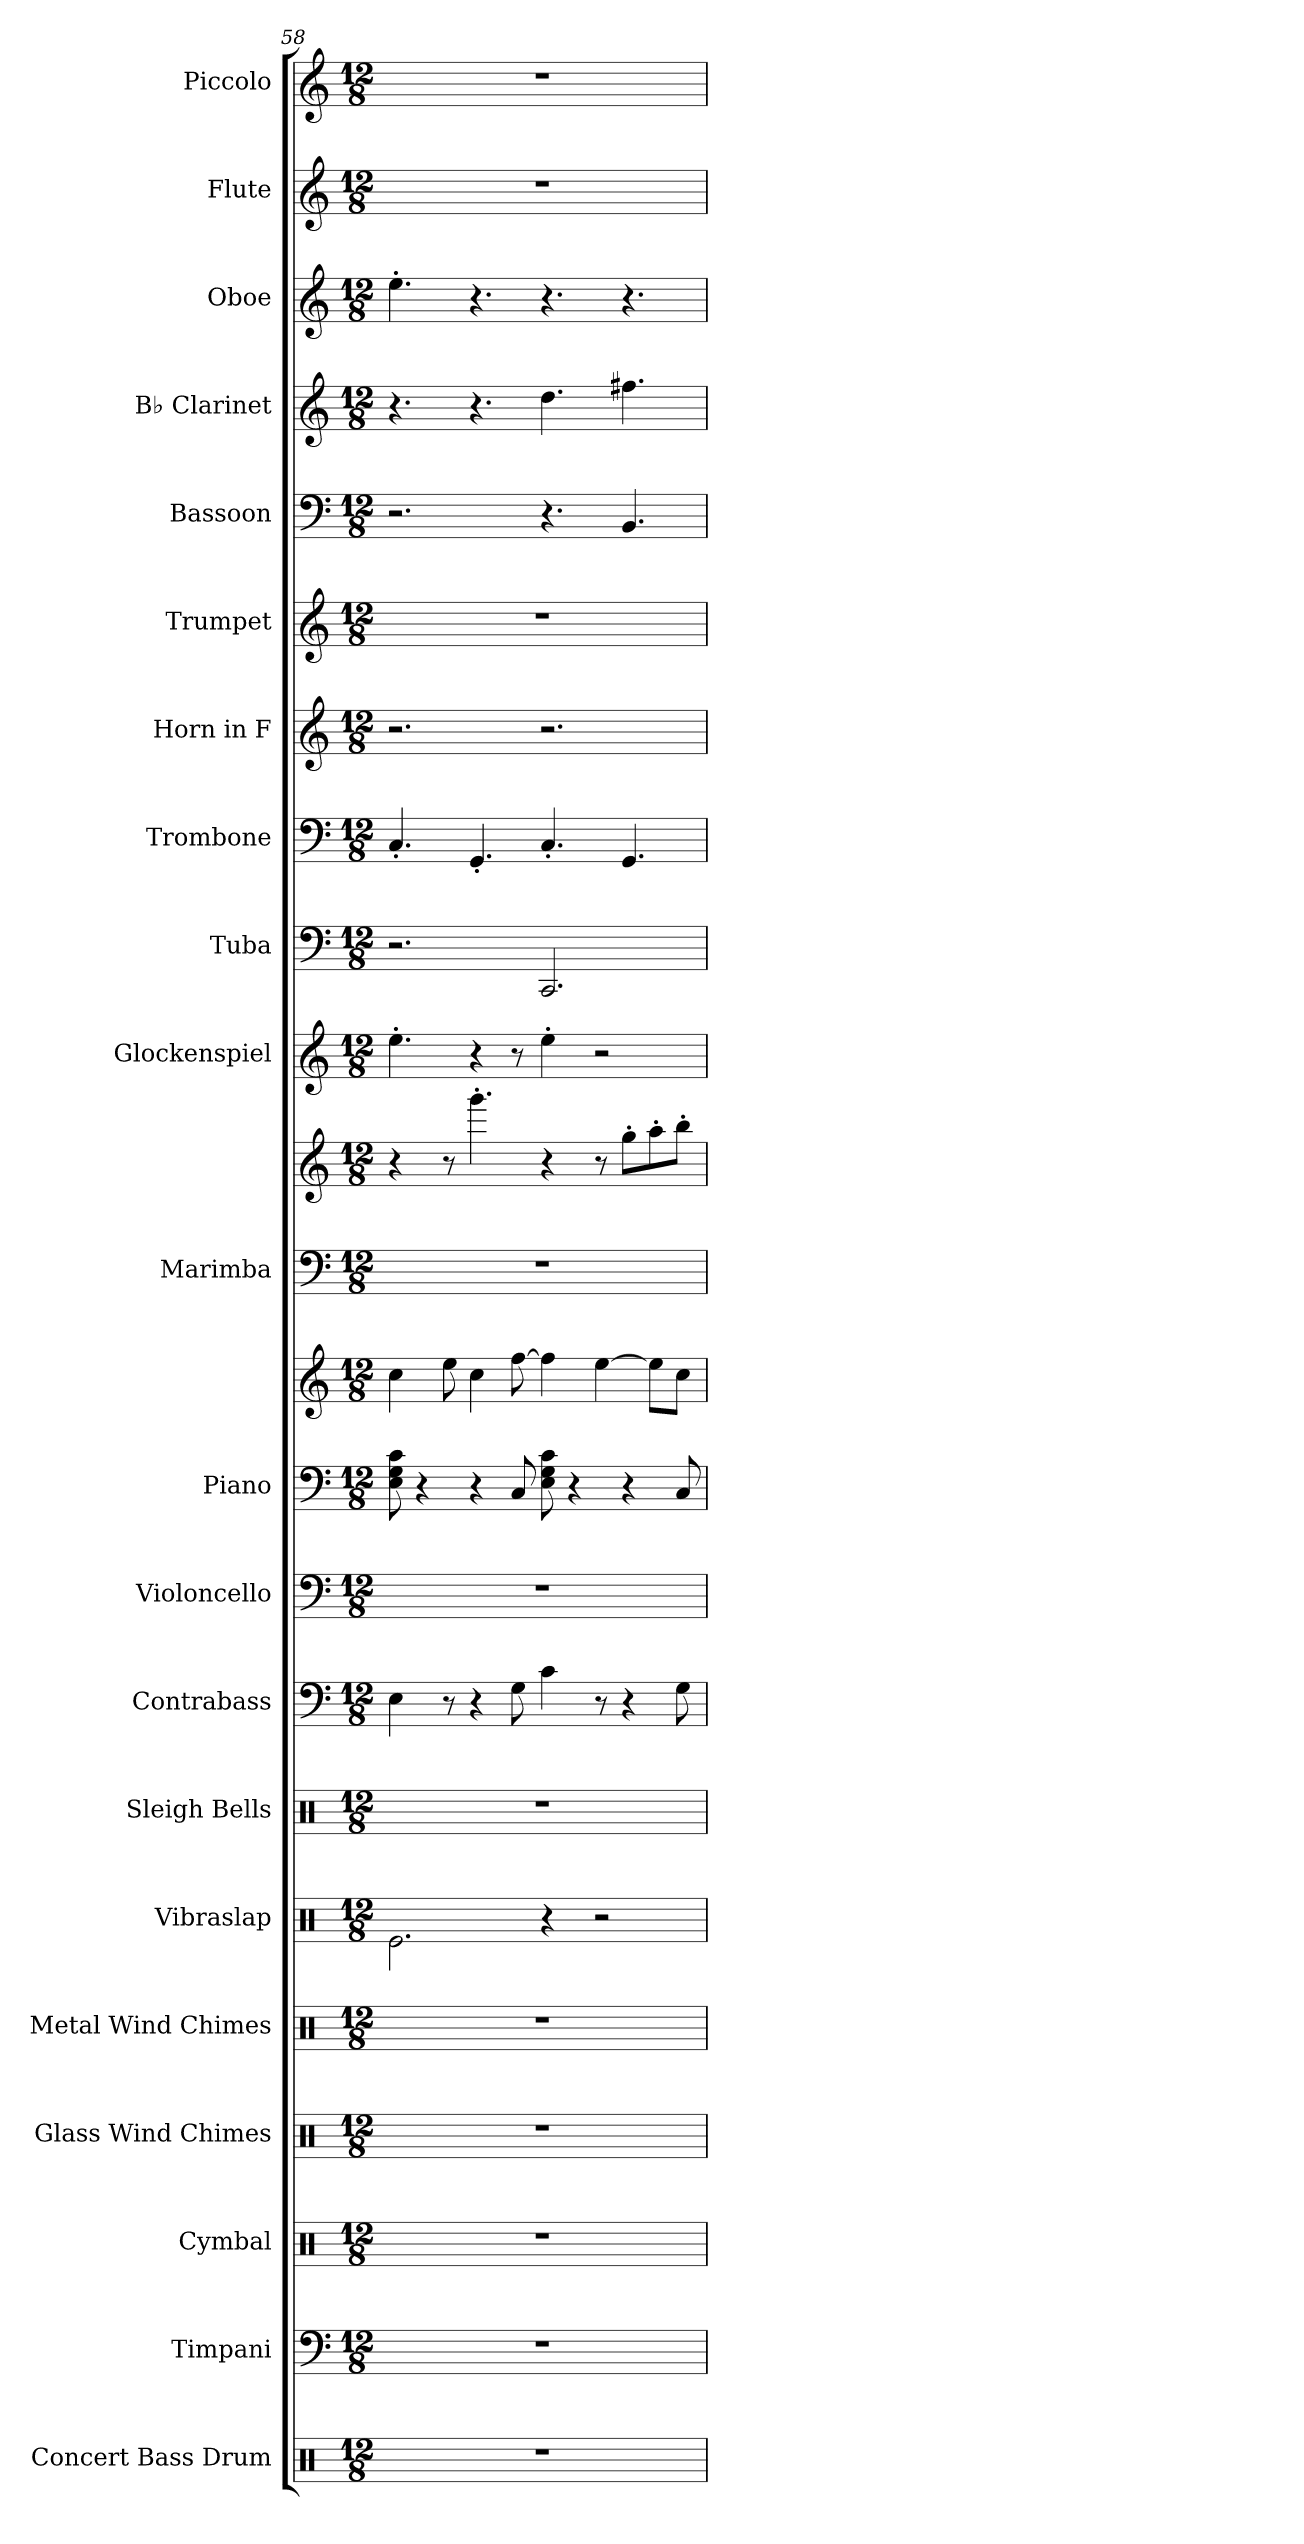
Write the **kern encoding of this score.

**kern	**kern	**kern	**kern	**kern	**kern	**kern	**kern	**kern	**kern	**kern	**kern	**kern	**kern	**kern	**kern	**kern	**kern	**kern	**kern	**kern	**kern	**kern
*part21	*part20	*part19	*part18	*part17	*part16	*part15	*part14	*part13	*part12	*part12	*part11	*part11	*part10	*part9	*part8	*part7	*part6	*part5	*part4	*part3	*part2	*part1
*staff23	*staff22	*staff21	*staff20	*staff19	*staff18	*staff17	*staff16	*staff15	*staff14	*staff13	*staff12	*staff11	*staff10	*staff9	*staff8	*staff7	*staff6	*staff5	*staff4	*staff3	*staff2	*staff1
*I"Concert Bass Drum	*I"Timpani	*I"Cymbal	*I"Glass Wind Chimes	*I"Metal Wind Chimes	*I"Vibraslap	*I"Sleigh Bells	*I"Contrabass	*I"Violoncello	*I"Piano	*	*I"Marimba	*	*I"Glockenspiel	*I"Tuba	*I"Trombone	*I"Horn in F	*I"Trumpet	*I"Bassoon	*I"B♭ Clarinet	*I"Oboe	*I"Flute	*I"Piccolo
*I'Con. BD	*I'Timp.	*I'Cym.	*I'Gl. Wn Ch.	*I'Met. Wn Ch.	*I'Vibslp.	*I'Sle. Be.	*I'Cb.	*I'Vc.	*I'Pno.	*	*I'Mrm.	*	*I'Glock.	*I'Tba.	*I'Tbn.	*	*I'Tpt.	*I'Bsn.	*I'B♭ Cl.	*I'Ob.	*I'Fl.	*I'Picc.
*clefX	*clefF4	*clefX	*clefX	*clefX	*clefX	*clefX	*clefF4	*clefF4	*clefF4	*clefG2	*clefF4	*clefG2	*clefG2	*clefF4	*clefF4	*clefG2	*clefG2	*clefF4	*clefG2	*clefG2	*clefG2	*clefG2
*	*	*	*	*	*	*	*ITrd7c12	*	*	*	*	*	*ITrd-14c-24	*	*	*ITrd4c7	*ITrd1c2	*	*ITrd1c2	*	*	*ITrd-7c-12
*k[]	*k[]	*k[]	*k[]	*k[]	*k[]	*k[]	*k[]	*k[]	*k[]	*k[]	*k[]	*k[]	*k[]	*k[]	*k[]	*k[b-]	*k[b-e-]	*k[]	*k[b-e-]	*k[]	*k[]	*k[]
*M12/8	*M12/8	*M12/8	*M12/8	*M12/8	*M12/8	*M12/8	*M12/8	*M12/8	*M12/8	*M12/8	*M12/8	*M12/8	*M12/8	*M12/8	*M12/8	*M12/8	*M12/8	*M12/8	*M12/8	*M12/8	*M12/8	*M12/8
=58	=58	=58	=58	=58	=58	=58	=58	=58	=58	=58	=58	=58	=58	=58	=58	=58	=58	=58	=58	=58	=58	=58
1.r	1.r	1.r	1.r	1.r	2.Re\	1.r	4EE\	1.r	8E\ 8G\ 8c\	4cc\	1.r	4r	4.eeee'\	2.r	4.C'/	2.r	1.r	2.r	4.r	4.ee'\	1.r	1.r
.	.	.	.	.	.	.	.	.	4r	.	.	.	.	.	.	.	.	.	.	.	.	.
.	.	.	.	.	.	.	8r	.	.	8ee\	.	8r	.	.	.	.	.	.	.	.	.	.
.	.	.	.	.	.	.	4r	.	4r	4cc\	.	4.ggg'\	4r	.	4.GG'/	.	.	.	4.r	4.r	.	.
.	.	.	.	.	.	.	8GG\	.	8C/	[8ff\	.	.	8r	.	.	.	.	.	.	.	.	.
.	.	.	.	.	4r	.	4C\	.	8E\ 8G\ 8c\	4ff\]	.	4r	4eeee'\	2.CC/	4.C'/	2.r	.	4.r	4.cc\	4.r	.	.
.	.	.	.	.	.	.	.	.	4r	.	.	.	.	.	.	.	.	.	.	.	.	.
.	.	.	.	.	2r	.	8r	.	.	[4ee\	.	8r	2r	.	.	.	.	.	.	.	.	.
.	.	.	.	.	.	.	4r	.	4r	.	.	8gg'\L	.	.	4.GG/	.	.	4.BB/	4.een\	4.r	.	.
.	.	.	.	.	.	.	.	.	.	8ee\L]	.	8aa'\	.	.	.	.	.	.	.	.	.	.
.	.	.	.	.	.	.	8GG\	.	8C/	8cc\J	.	8bb'\J	.	.	.	.	.	.	.	.	.	.
=	=	=	=	=	=	=	=	=	=	=	=	=	=	=	=	=	=	=	=	=	=	=
*-	*-	*-	*-	*-	*-	*-	*-	*-	*-	*-	*-	*-	*-	*-	*-	*-	*-	*-	*-	*-	*-	*-
